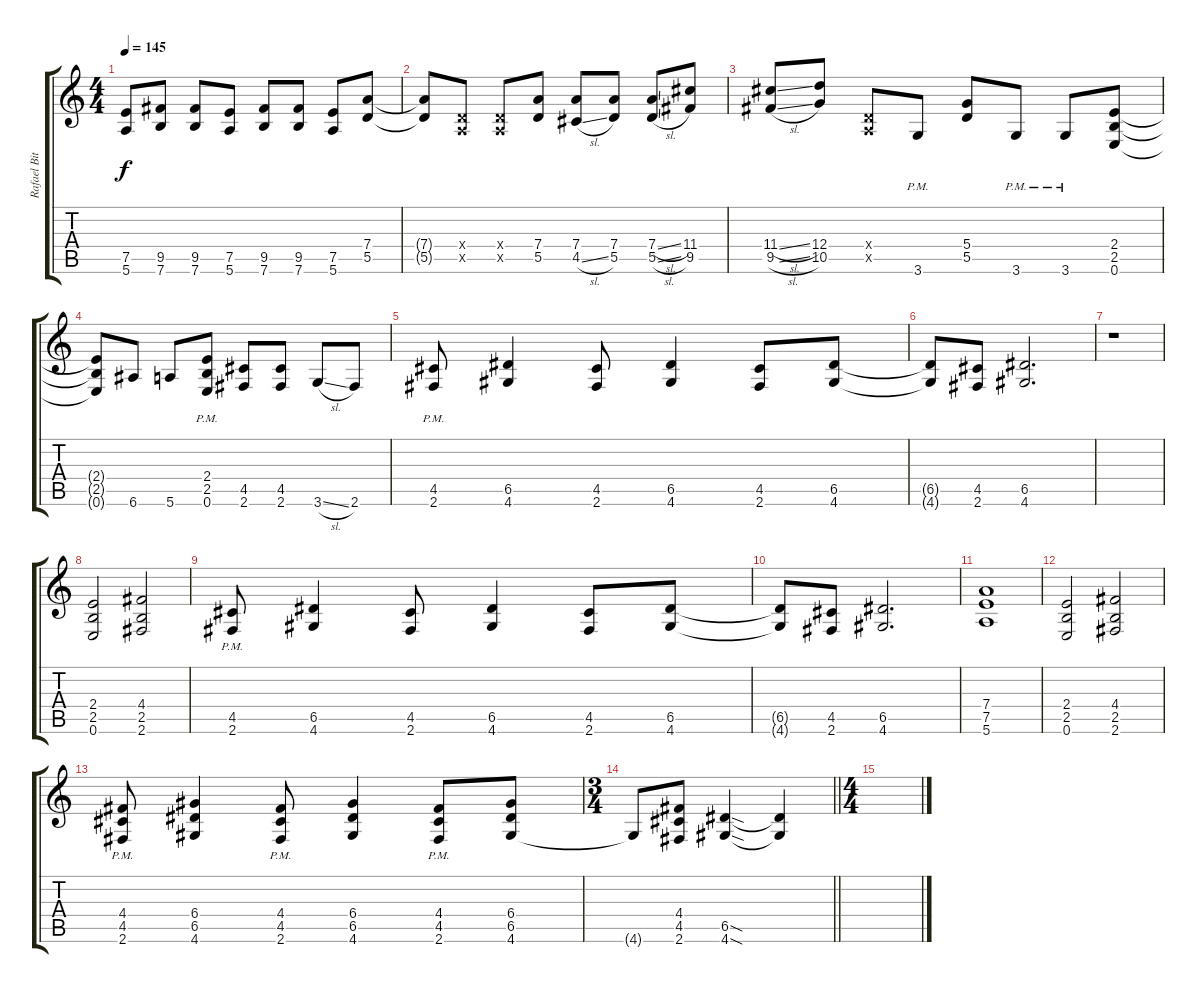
\track ("Rafael Bittencourt" "Rafael Bit") {instrument distortionguitar}
\staff {score tabs}
\tuning (E4 B3 G3 D3 A2 E2) {hide}
\ts (4 4)
\tempo 145
\clef g2
\ks c
(7.5 5.6).8{dy f} (9.5 7.6).8 (9.5 7.6).8 (7.5 5.6).8 (9.5 7.6).8 (9.5 7.6).8 (7.5 5.6).8 (7.4 5.5).8 |
(7.4{t} 5.5{t}).8 (0.4{x} 0.5{x}).8 (0.4{x} 0.5{x}).8 (7.4 5.5).8 (7.4 4.5{sl}).8 (7.4 5.5).8 (7.4{sl} 5.5{sl}).8 (11.4 9.5).8 |
(11.4{sl} 9.5{sl}).8 (12.4 10.5).8 (0.4{x} 0.5{x}).8 3.6{pm}.8 (5.4 5.5).8 3.6{pm}.8 3.6{pm}.8 (2.4 2.5 0.6).8 |
(2.4{t} 2.5{t} 0.6{t}).8 6.6.8 5.6.8 (2.4{pm} 2.5{pm} 0.6{pm}).8 (4.5 2.6).8 (4.5 2.6).8 3.6{sl}.8 2.6.8 |
(4.5 2.6{pm}).8 (6.5 4.6).4 (4.5 2.6).8 (6.5 4.6).4 (4.5 2.6).8 (6.5 4.6).8 |
(6.5{t} 4.6{t}).8 (4.5 2.6).8 (6.5 4.6).2{d} |
r.1 |
(2.4 2.5 0.6).2 (4.4 2.5 2.6).2 |
(4.5 2.6{pm}).8 (6.5 4.6).4 (4.5 2.6).8 (6.5 4.6).4 (4.5 2.6).8 (6.5 4.6).8 |
(6.5{t} 4.6{t}).8 (4.5 2.6).8 (6.5 4.6).2{d} |
(7.4 7.5 5.6).1 |
(2.4 2.5 0.6).2 (4.4 2.5 2.6).2 |
(4.4{pm} 4.5{pm} 2.6{pm}).8 (6.4 6.5 4.6).4 (4.4{pm} 4.5{pm} 2.6{pm}).8 (6.4 6.5 4.6).4 (4.4{pm} 4.5{pm} 2.6{pm}).8 (6.4 6.5 4.6).8 |
\ts (3 4)
\barLineRight lightlight
4.6{t}.8 (4.4 4.5 2.6).8 (6.5{sod} 4.6{sod}).4 (6.5{t} 4.6{t}).4 |
\ts (4 4)
